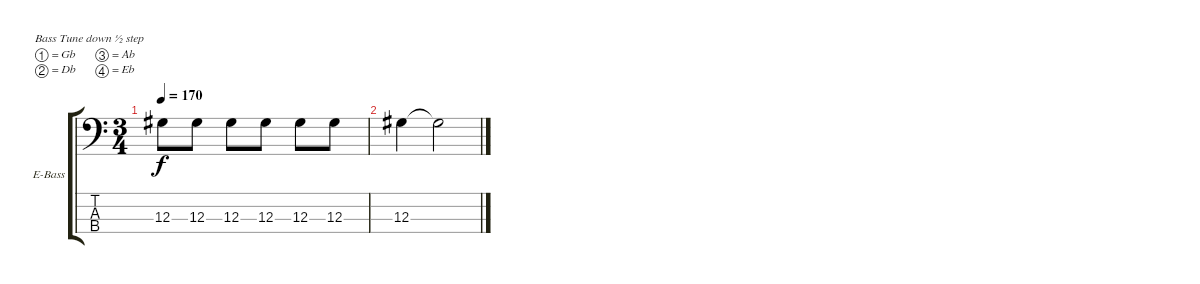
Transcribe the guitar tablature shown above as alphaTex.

\bracketExtendMode groupsimilarinstruments
\firstSystemTrackNameOrientation horizontal
\otherSystemsTrackNameOrientation horizontal
\track ("Kristian - Bass" "E-Bass") {instrument electricbassfinger}
\staff {score tabs}
\tuning (Gb2 Db2 Ab1 Eb1)
\ts (3 4)
\tempo 170
\clef f4
\ks c
12.3.8{dy f} 12.3.8 12.3.8 12.3.8 12.3.8 12.3.8 |
12.3.4 12.3{t}.2
